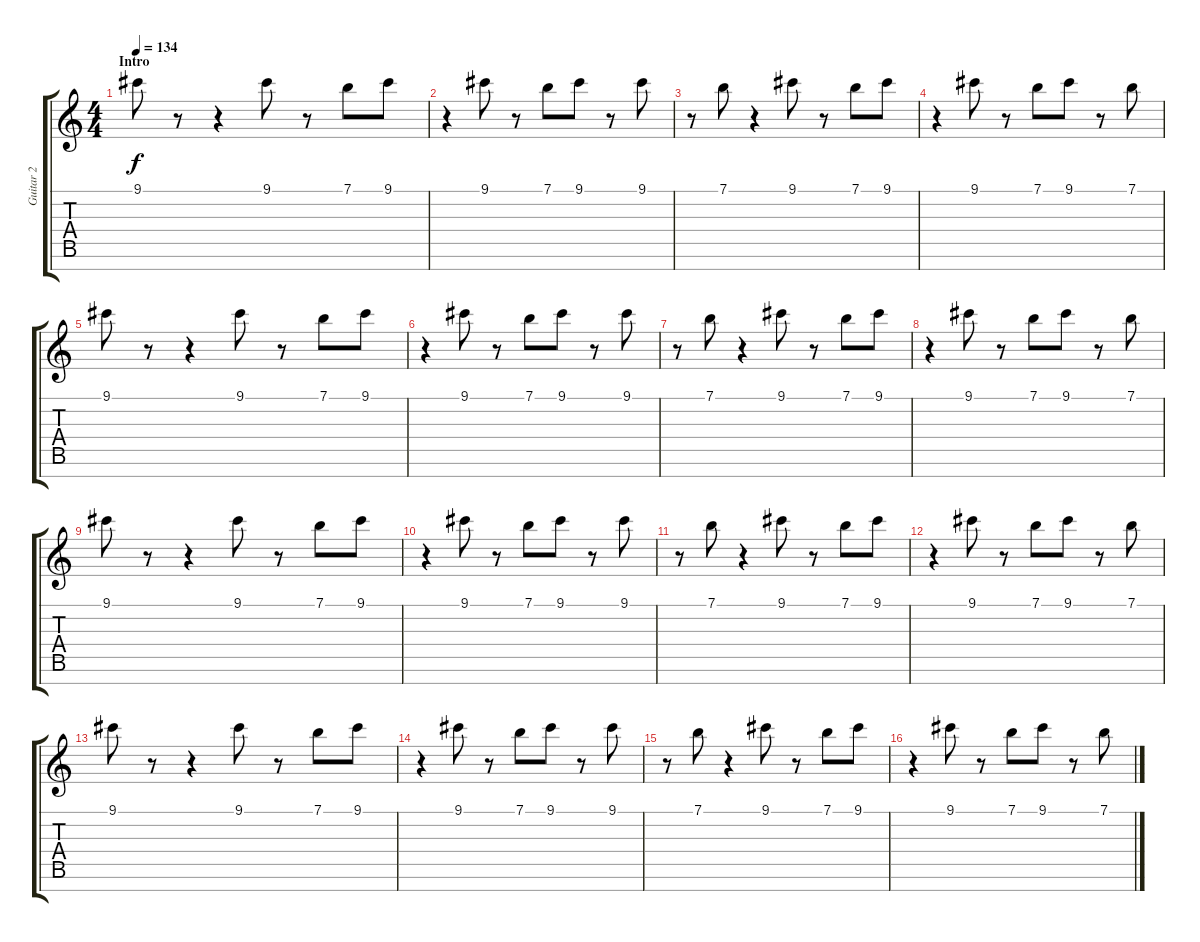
\track ("Guitar 2" "Guitar 2") {instrument electricguitarclean}
\staff {score tabs}
\tuning (E4 B3 G3 D3 A2 E2 B1) {hide}
\ts (4 4)
\section ("" "Intro")
\tempo 134
\clef g2
\ks c
9.1.8{dy f instrument electricguitarclean} r.8 r.4 9.1.8 r.8 7.1.8 9.1.8 |
r.4 9.1.8 r.8 7.1.8 9.1.8 r.8 9.1.8 |
r.8 7.1.8 r.4 9.1.8 r.8 7.1.8 9.1.8 |
r.4 9.1.8 r.8 7.1.8 9.1.8 r.8 7.1.8 |
9.1.8 r.8 r.4 9.1.8 r.8 7.1.8 9.1.8 |
r.4 9.1.8 r.8 7.1.8 9.1.8 r.8 9.1.8 |
r.8 7.1.8 r.4 9.1.8 r.8 7.1.8 9.1.8 |
r.4 9.1.8 r.8 7.1.8 9.1.8 r.8 7.1.8 |
9.1.8 r.8 r.4 9.1.8 r.8 7.1.8 9.1.8 |
r.4 9.1.8 r.8 7.1.8 9.1.8 r.8 9.1.8 |
r.8 7.1.8 r.4 9.1.8 r.8 7.1.8 9.1.8 |
r.4 9.1.8 r.8 7.1.8 9.1.8 r.8 7.1.8 |
9.1.8 r.8 r.4 9.1.8 r.8 7.1.8 9.1.8 |
r.4 9.1.8 r.8 7.1.8 9.1.8 r.8 9.1.8 |
r.8 7.1.8 r.4 9.1.8 r.8 7.1.8 9.1.8 |
r.4 9.1.8 r.8 7.1.8 9.1.8 r.8 7.1.8
